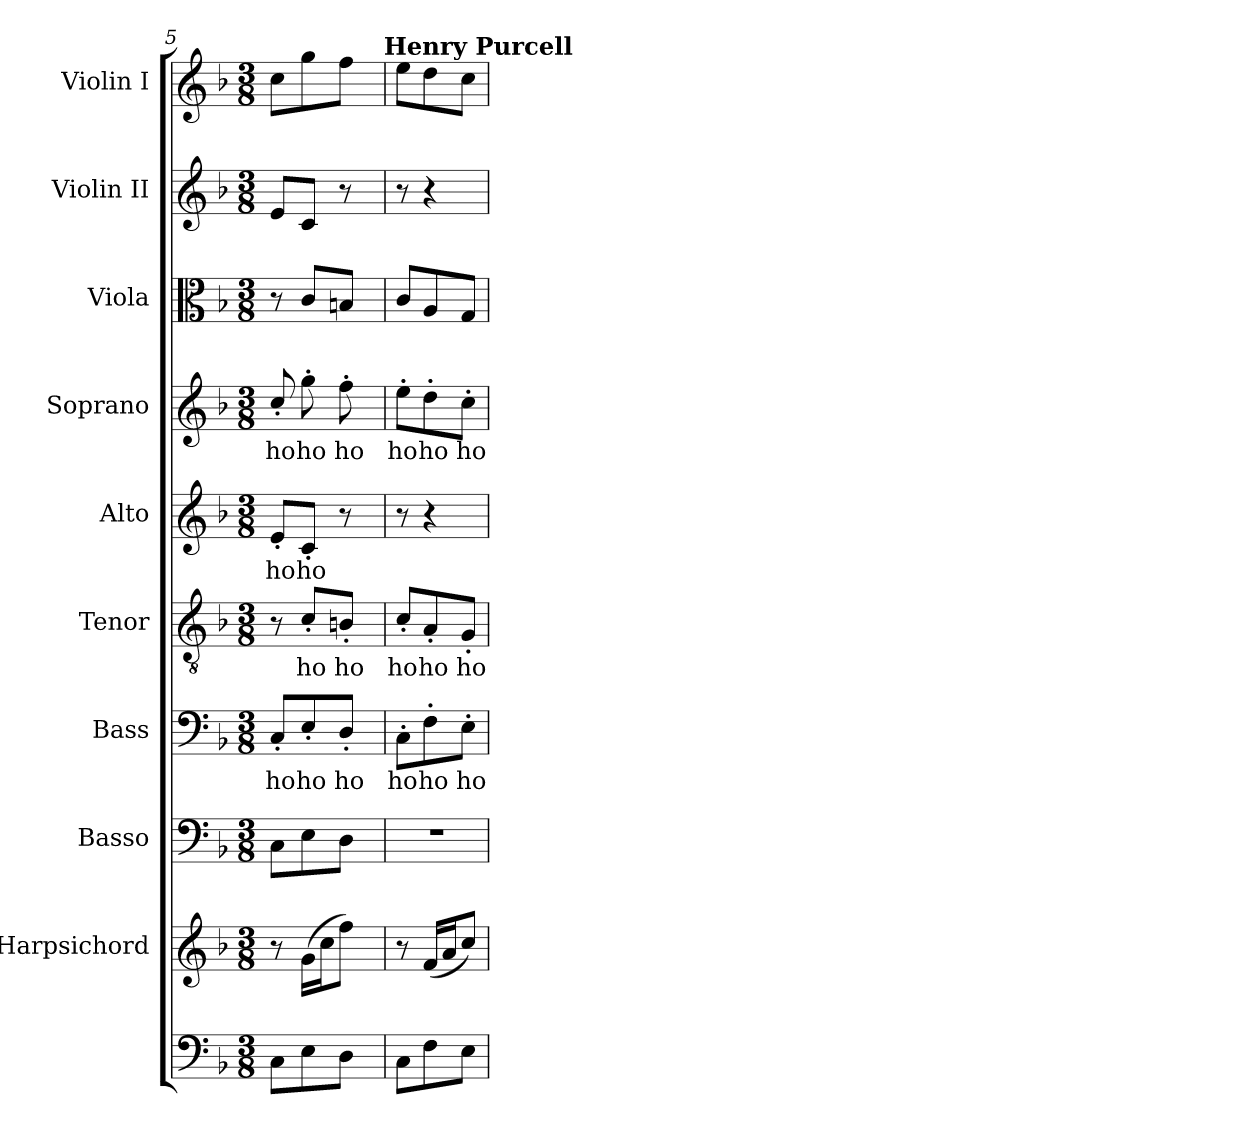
**kern	**kern	**kern	**kern	**text	**kern	**text	**kern	**text	**kern	**text	**kern	**kern	**kern
*part10	*part9	*part8	*part7	*part7	*part6	*part6	*part5	*part5	*part4	*part4	*part3	*part2	*part1
*staff10	*staff9	*staff8	*staff7	*staff7	*staff6	*staff6	*staff5	*staff5	*staff4	*staff4	*staff3	*staff2	*staff1
*	*I"Harpsichord	*I"Basso	*I"Bass	*	*I"Tenor	*	*I"Alto	*	*I"Soprano	*	*I"Viola	*I"Violin II	*I"Violin I
*	*	*	*I'B.	*	*I'T.	*	*I'A.	*	*I'S.	*	*I'Vla.	*I'Vln. II	*I'Vln. I
*clefF4	*clefG2	*clefF4	*clefF4	*	*clefGv2	*	*clefG2	*	*clefG2	*	*clefC3	*clefG2	*clefG2
*	*	*	*	*	*ITrd7c12	*	*	*	*	*	*	*	*
*k[b-]	*k[b-]	*k[b-]	*k[b-]	*	*k[b-]	*	*k[b-]	*	*k[b-]	*	*k[b-]	*k[b-]	*k[b-]
*d:	*d:	*d:	*d:	*	*d:	*	*d:	*	*d:	*	*d:	*d:	*d:
*M3/8	*M3/8	*M3/8	*M3/8	*	*M3/8	*	*M3/8	*	*M3/8	*	*M3/8	*M3/8	*M3/8
=5	=5	=5	=5	=5	=5	=5	=5	=5	=5	=5	=5	=5	=5
!	!	!	!	!LO:LY:b:color=#000000	!	!	!	!	!	!	!	!	!
!	!	!	!	!	!	!	!	!LO:LY:b:color=#000000	!	!	!	!	!
!	!	!	!	!	!	!	!	!	!	!LO:LY:b:color=#000000	!	!	!
*	*	*	*	*	*	*	*	*	*	*	*	*	*^
8Ci\L	8r	8Ci\L	8C'i/L	ho	8r	.	8e'i/L	ho	8cc'i/	ho	8r	8ei/L	8cci\L	4ryy
!	!	!	!	!LO:LY:b:color=#000000	!	!	!	!	!	!	!	!	!	!
!	!	!	!	!	!	!LO:LY:b:color=#000000	!	!	!	!	!	!	!	!
!	!	!	!	!	!	!	!	!LO:LY:b:color=#000000	!	!	!	!	!	!
!	!	!	!	!	!	!	!	!	!	!LO:LY:b:color=#000000	!	!	!	!
8Ei\	(16gi\LL	8Ei\	8E'i/	ho	8C'i/L	ho	8c'i/J	ho	8gg'i\	ho	8ci/L	8ci/J	8ggi\	.
.	16cci\J	.	.	.	.	.	.	.	.	.	.	.	.	.
!	!	!	!	!LO:LY:b:color=#000000	!	!	!	!	!	!	!	!	!	!
!	!	!	!	!	!	!LO:LY:b:color=#000000	!	!	!	!	!	!	!	!
!	!	!	!	!	!	!	!	!	!	!LO:LY:b:color=#000000	!	!	!	!
8Di\J	8ffi\J)	8Di\J	8D'i/J	ho	8BBn'i/J	ho	8r	.	8ff'i\	ho	8Bni/J	8r	8ffi\J	16ryy
.	.	.	.	.	.	.	.	.	.	.	.	.	.	32ryy
.	.	.	.	.	.	.	.	.	.	.	.	.	.	64ryy
.	.	.	.	.	.	.	.	.	.	.	.	.	.	128...ryy
!	!	!	!	!	!	!	!	!	!	!	!	!	!	!LO:TX:a:B:t=Henry Purcell
.	.	.	.	.	.	.	.	.	.	.	.	.	.	1024ryy
=6	=6	=6	=6	=6	=6	=6	=6	=6	=6	=6	=6	=6	=6	=6
!	!	!LO:N:vis=1	!	!	!	!	!	!	!	!	!	!	!	!
*	*	*	*	*	*	*	*	*	*	*	*	*	*v	*v
*	*	*	*	*	*	*	*	*	*	*	*	*	*^
!	!	!	!	!LO:LY:b:color=#000000	!	!	!	!	!	!	!	!	!	!
*	*	*	*	*	*	*	*	*	*	*	*	*	*v	*v
*	*	*	*	*	*	*	*	*	*	*	*	*	*^
!	!	!	!	!	!	!LO:LY:b:color=#000000	!	!	!	!	!	!	!	!
*	*	*	*	*	*	*	*	*	*	*	*	*	*v	*v
*	*	*	*	*	*	*	*	*	*	*	*	*	*^
!	!	!	!	!	!	!	!	!	!	!	!	!	!LO:TX:a:Bi:t=( 1659 - 1695 )	!
!	!	!	!	!	!	!	!	!	!	!LO:LY:b:color=#000000	!	!	!	!
*	*	*	*	*	*	*	*	*	*	*	*	*	*v	*v
8Ci\L	8r	4.r	8C'i\L	ho	8C'i/L	ho	8r	.	8ee'i\L	ho	8ci/L	8r	8eei\L
!	!	!	!	!LO:LY:b:color=#000000	!	!	!	!	!	!	!	!	!
!	!	!	!	!	!	!LO:LY:b:color=#000000	!	!	!	!	!	!	!
!	!	!	!	!	!	!	!	!	!	!LO:LY:b:color=#000000	!	!	!
8Fi\	(16fi/LL	.	8F'i\	ho	8AA'i/	ho	4r	.	8dd'i\	ho	8Ai/	4r	8ddi\
.	16ai/J	.	.	.	.	.	.	.	.	.	.	.	.
!	!	!	!	!LO:LY:b:color=#000000	!	!	!	!	!	!	!	!	!
!	!	!	!	!	!	!LO:LY:b:color=#000000	!	!	!	!	!	!	!
!	!	!	!	!	!	!	!	!	!	!LO:LY:b:color=#000000	!	!	!
8Ei\J	8cci/J)	.	8E'i\J	ho	8GG'i/J	ho	.	.	8cc'i\J	ho	8Gi/J	.	8cci\J
=	=	=	=	=	=	=	=	=	=	=	=	=	=
*-	*-	*-	*-	*-	*-	*-	*-	*-	*-	*-	*-	*-	*-
